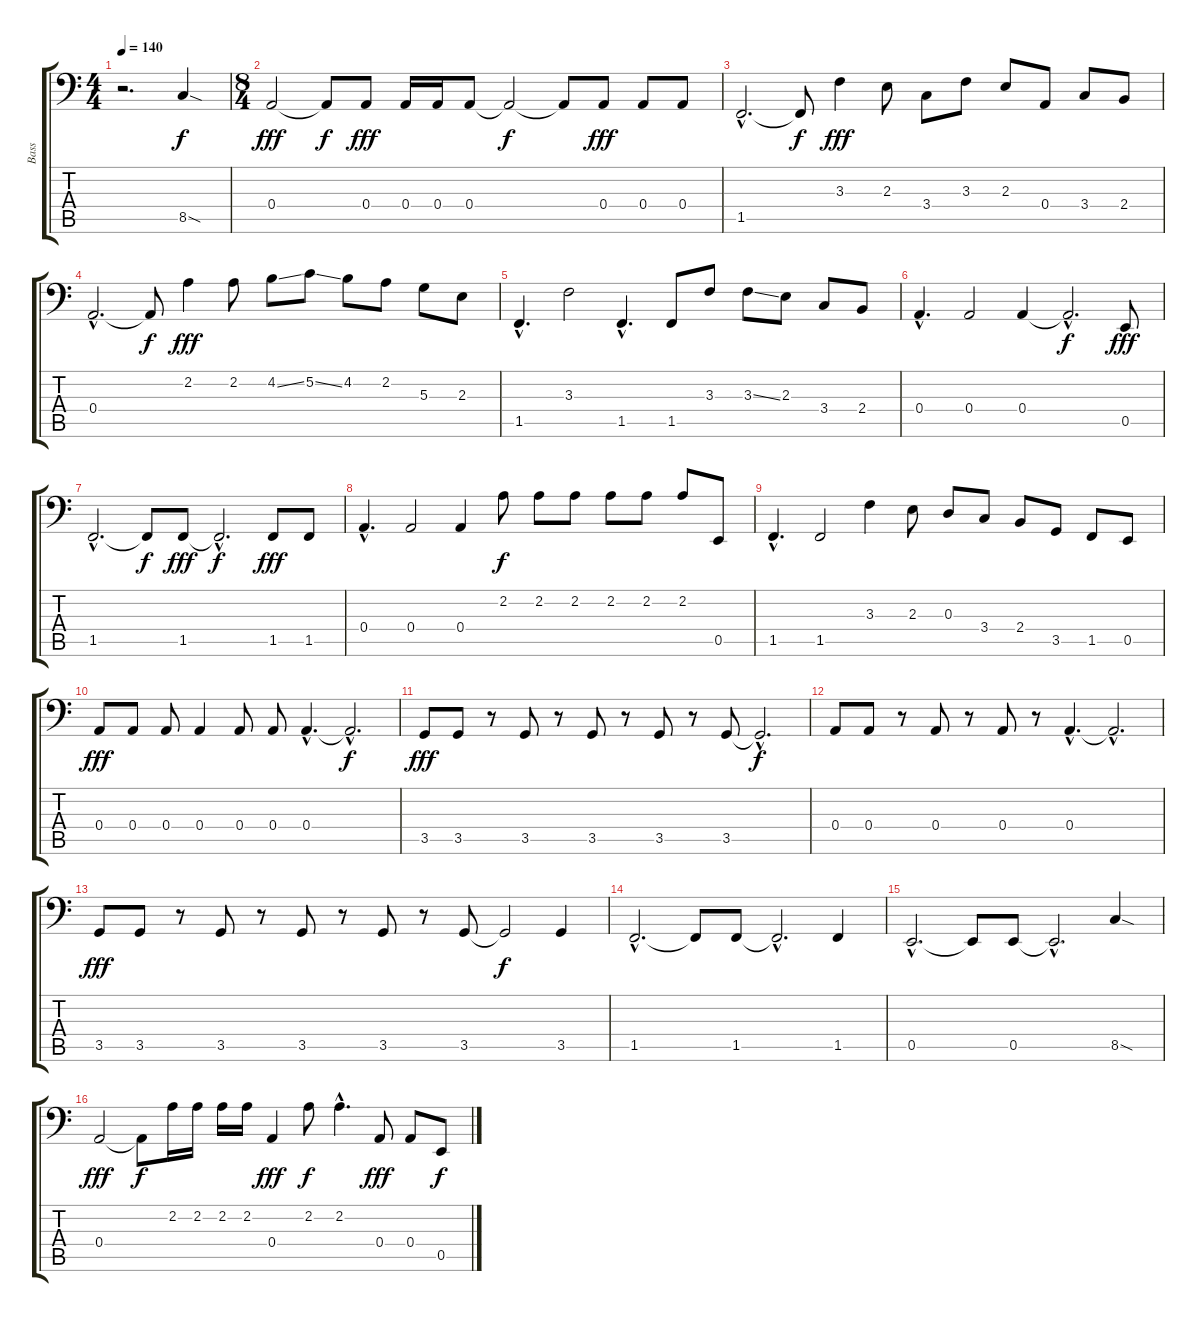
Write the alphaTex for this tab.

\track ("Bass" "Bass") {instrument electricbassfinger}
\staff {score tabs}
\tuning (C3 G2 D2 A1 E1 B0) {hide}
\ts (4 4)
\tempo 140
\clef f4
\ks c
r.2{d dy f instrument electricbassfinger} 8.5{sod}.4 |
\ts (8 4)
0.4.2{dy fff} 0.4{t}.8{dy f} 0.4.8{dy fff} 0.4.16 0.4.16 0.4.8 0.4{t}.2{dy f} 0.4{t}.8 0.4.8{dy fff} 0.4.8 0.4.8 |
1.5{hac}.2{d} 1.5{t}.8{dy f} 3.3.4{dy fff} 2.3.8 3.4.8 3.3.8 2.3.8 0.4.8 3.4.8 2.4.8 |
0.4{hac}.2{d} 0.4{t}.8{dy f} 2.2.4{dy fff} 2.2.8 4.2{ss}.8 5.2{ss}.8 4.2.8 2.2.8 5.3.8 2.3.8 |
1.5{hac}.4{d} 3.3.2 1.5{hac}.4{d} 1.5.8 3.3.8 3.3{ss}.8 2.3.8 3.4.8 2.4.8 |
0.4{hac}.4{d} 0.4.2 0.4.4 0.4{hac t}.2{d dy f} 0.5.8{dy fff} |
1.5{hac}.2{d} 1.5{t}.8{dy f} 1.5.8{dy fff} 1.5{hac t}.2{d dy f} 1.5.8{dy fff} 1.5.8 |
0.4{hac}.4{d} 0.4.2 0.4.4 2.2.8{dy f} 2.2.8 2.2.8 2.2.8 2.2.8 2.2.8 0.5.8 |
1.5{hac}.4{d} 1.5.2 3.3.4 2.3.8 0.3.8 3.4.8 2.4.8 3.5.8 1.5.8 0.5.8 |
0.4.8{dy fff} 0.4.8 0.4.8 0.4.4 0.4.8 0.4.8 0.4{hac}.4{d} 0.4{hac t}.2{d dy f} |
3.5.8{dy fff} 3.5.8 r.8 3.5.8 r.8 3.5.8 r.8 3.5.8 r.8 3.5.8 3.5{hac t}.2{d dy f} |
0.4.8 0.4.8 r.8 0.4.8 r.8 0.4.8 r.8 0.4{hac}.4{d} 0.4{hac t}.2{d} |
3.5.8{dy fff} 3.5.8 r.8 3.5.8 r.8 3.5.8 r.8 3.5.8 r.8 3.5.8 3.5{t}.2{dy f} 3.5.4 |
1.5{hac}.2{d} 1.5{t}.8 1.5.8 1.5{hac t}.2{d} 1.5.4 |
0.5{hac}.2{d} 0.5{t}.8 0.5.8 0.5{hac t}.2{d} 8.5{sod}.4 |
0.4.2{dy fff} 0.4{t}.8{dy f} 2.2.16 2.2.16 2.2.16 2.2.16 0.4.4{dy fff} 2.2.8{dy f} 2.2{hac}.4{d} 0.4.8{dy fff} 0.4.8 0.5.8{dy f}
